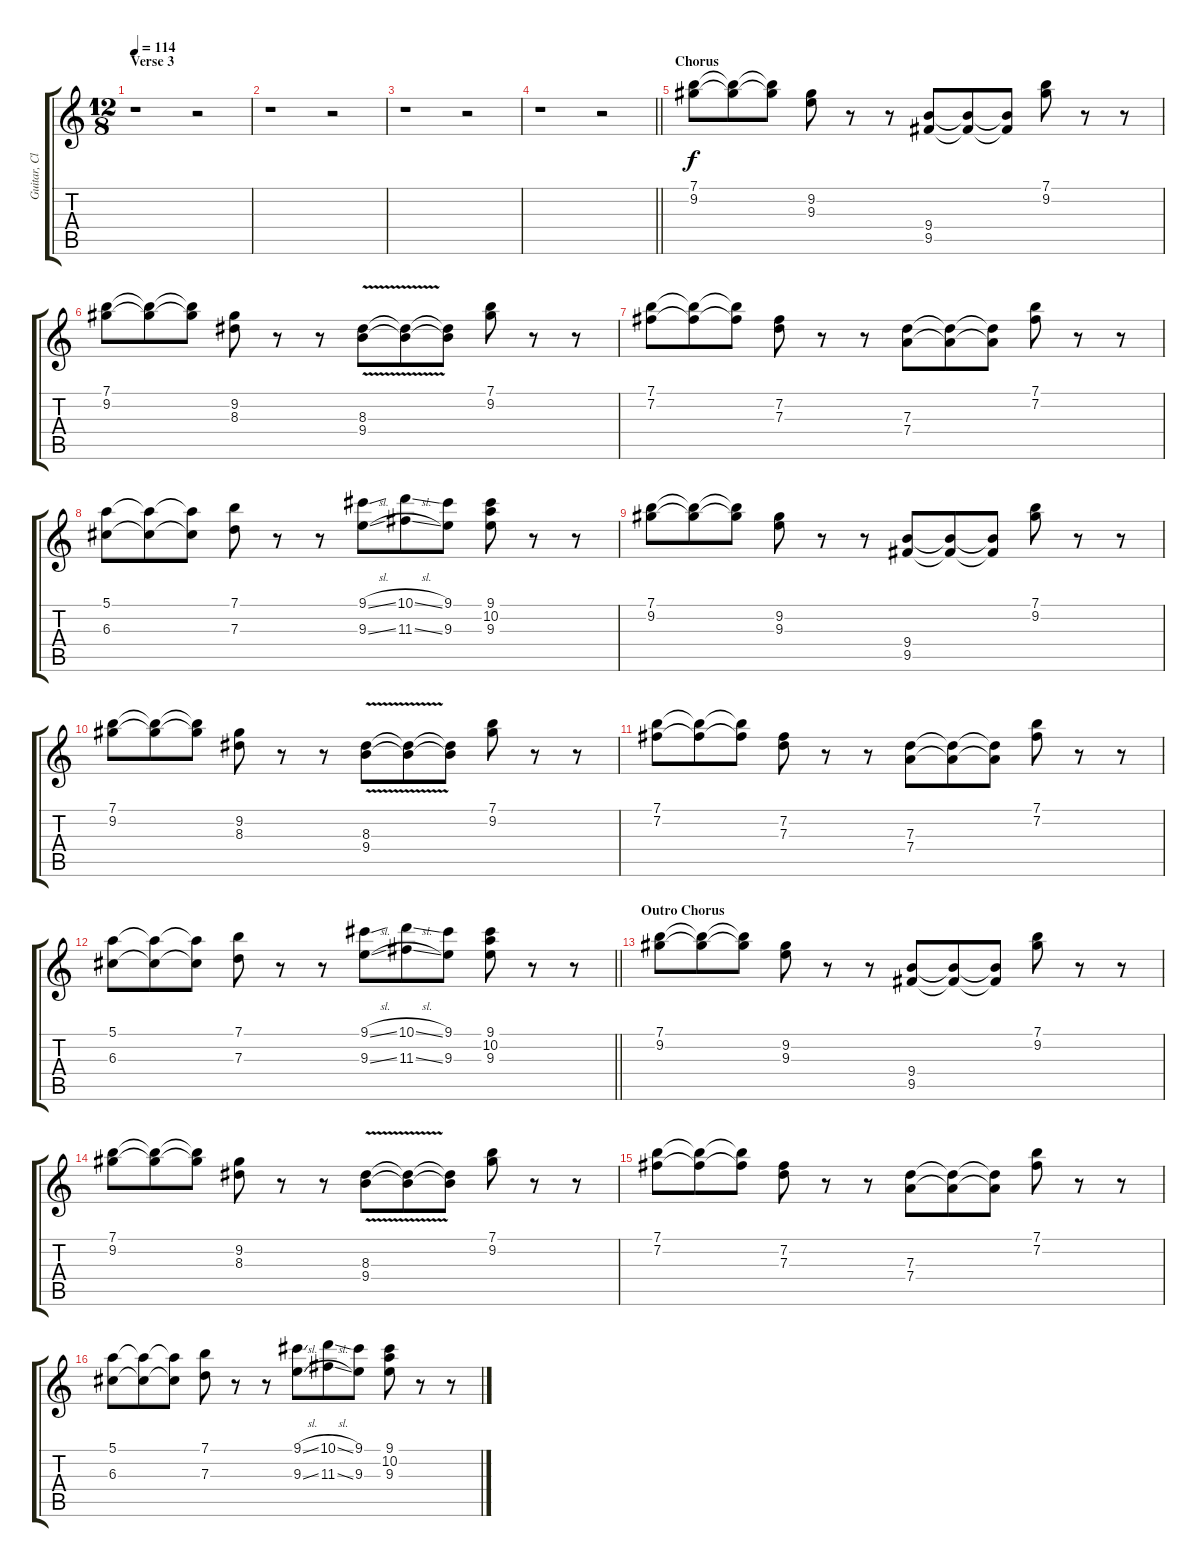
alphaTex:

\track ("Guitar, Clean 2" "Guitar, Cl") {instrument electricguitarclean}
\staff {score tabs}
\tuning (E4 B3 G3 D3 A2 E2) {hide}
\ts (12 8)
\section ("" "Verse 3")
\tempo 114
\clef g2
\ks c
r.1{dy f} r.2 |
r.1 r.2 |
r.1 r.2 |
\barLineRight lightlight
r.1 r.2 |
\section ("" "Chorus")
(7.1 9.2).8 (7.1{t} 9.2{t}).8 (7.1{t} 9.2{t}).8 (9.2 9.3).8 r.8 r.8 (9.4 9.5).8 (9.4{t} 9.5{t}).8 (9.4{t} 9.5{t}).8 (7.1 9.2).8 r.8 r.8 |
(7.1 9.2).8 (7.1{t} 9.2{t}).8 (7.1{t} 9.2{t}).8 (9.2 8.3).8 r.8 r.8 (8.3{v} 9.4{v}).8 (8.3{t} 9.4{t}).8 (8.3{t} 9.4{t}).8 (7.1 9.2).8 r.8 r.8 |
(7.1 7.2).8 (7.1{t} 7.2{t}).8 (7.1{t} 7.2{t}).8 (7.2 7.3).8 r.8 r.8 (7.3 7.4).8 (7.3{t} 7.4{t}).8 (7.3{t} 7.4{t}).8 (7.1 7.2).8 r.8 r.8 |
(5.1 6.3).8 (5.1{t} 6.3{t}).8 (5.1{t} 6.3{t}).8 (7.1 7.3).8 r.8 r.8 (9.1{sl} 9.3{sl}).8 (10.1{sl} 11.3{sl}).8 (9.1 9.3).8 (9.1 10.2 9.3).8 r.8 r.8 |
(7.1 9.2).8 (7.1{t} 9.2{t}).8 (7.1{t} 9.2{t}).8 (9.2 9.3).8 r.8 r.8 (9.4 9.5).8 (9.4{t} 9.5{t}).8 (9.4{t} 9.5{t}).8 (7.1 9.2).8 r.8 r.8 |
(7.1 9.2).8 (7.1{t} 9.2{t}).8 (7.1{t} 9.2{t}).8 (9.2 8.3).8 r.8 r.8 (8.3{v} 9.4{v}).8 (8.3{t} 9.4{t}).8 (8.3{t} 9.4{t}).8 (7.1 9.2).8 r.8 r.8 |
(7.1 7.2).8 (7.1{t} 7.2{t}).8 (7.1{t} 7.2{t}).8 (7.2 7.3).8 r.8 r.8 (7.3 7.4).8 (7.3{t} 7.4{t}).8 (7.3{t} 7.4{t}).8 (7.1 7.2).8 r.8 r.8 |
\barLineRight lightlight
(5.1 6.3).8 (5.1{t} 6.3{t}).8 (5.1{t} 6.3{t}).8 (7.1 7.3).8 r.8 r.8 (9.1{sl} 9.3{sl}).8 (10.1{sl} 11.3{sl}).8 (9.1 9.3).8 (9.1 10.2 9.3).8 r.8 r.8 |
\section ("" "Outro Chorus")
(7.1 9.2).8 (7.1{t} 9.2{t}).8 (7.1{t} 9.2{t}).8 (9.2 9.3).8 r.8 r.8 (9.4 9.5).8 (9.4{t} 9.5{t}).8 (9.4{t} 9.5{t}).8 (7.1 9.2).8 r.8 r.8 |
(7.1 9.2).8 (7.1{t} 9.2{t}).8 (7.1{t} 9.2{t}).8 (9.2 8.3).8 r.8 r.8 (8.3{v} 9.4{v}).8 (8.3{t} 9.4{t}).8 (8.3{t} 9.4{t}).8 (7.1 9.2).8 r.8 r.8 |
(7.1 7.2).8 (7.1{t} 7.2{t}).8 (7.1{t} 7.2{t}).8 (7.2 7.3).8 r.8 r.8 (7.3 7.4).8 (7.3{t} 7.4{t}).8 (7.3{t} 7.4{t}).8 (7.1 7.2).8 r.8 r.8 |
(5.1 6.3).8 (5.1{t} 6.3{t}).8 (5.1{t} 6.3{t}).8 (7.1 7.3).8 r.8 r.8 (9.1{sl} 9.3{sl}).8 (10.1{sl} 11.3{sl}).8 (9.1 9.3).8 (9.1 10.2 9.3).8 r.8 r.8
